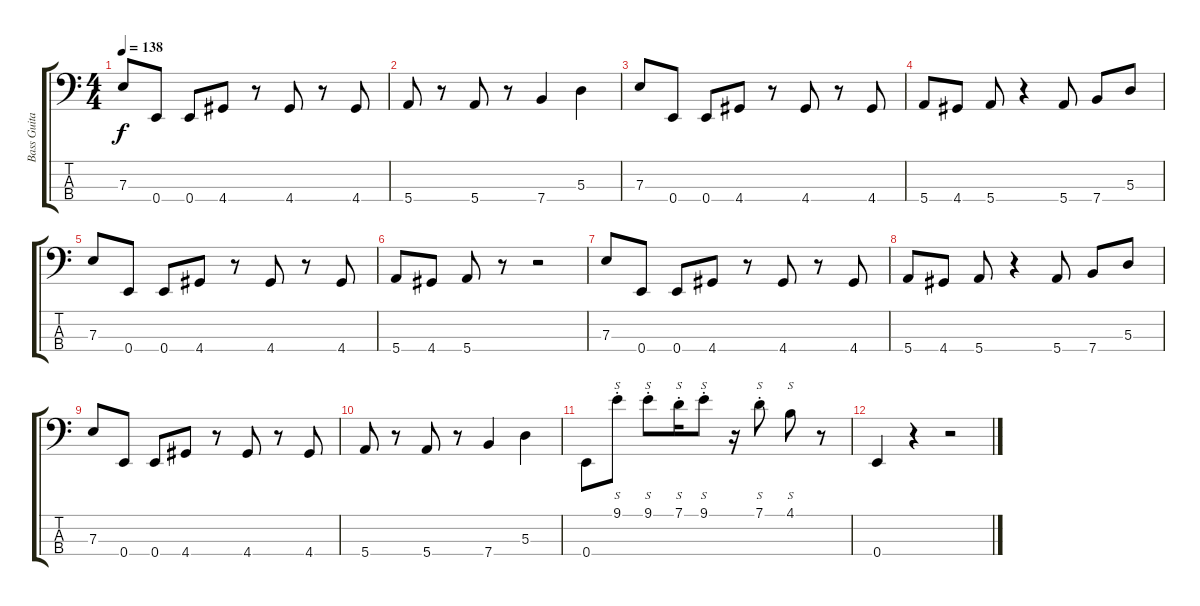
\track ("Bass Guitar" "Bass Guita") {instrument electricbassfinger}
\staff {score tabs}
\tuning (G2 D2 A1 E1) {hide}
\ts (4 4)
\tempo 138
\clef f4
\ks c
7.3.8{dy f} 0.4.8 0.4.8 4.4.8 r.8 4.4.8 r.8 4.4.8 |
5.4.8 r.8 5.4.8 r.8 7.4.4 5.3.4 |
7.3.8 0.4.8 0.4.8 4.4.8 r.8 4.4.8 r.8 4.4.8 |
5.4.8 4.4.8 5.4.8 r.4 5.4.8 7.4.8 5.3.8 |
7.3.8 0.4.8 0.4.8 4.4.8 r.8 4.4.8 r.8 4.4.8 |
5.4.8 4.4.8 5.4.8 r.8 r.2 |
7.3.8 0.4.8 0.4.8 4.4.8 r.8 4.4.8 r.8 4.4.8 |
5.4.8 4.4.8 5.4.8 r.4 5.4.8 7.4.8 5.3.8 |
7.3.8 0.4.8 0.4.8 4.4.8 r.8 4.4.8 r.8 4.4.8 |
5.4.8 r.8 5.4.8 r.8 7.4.4 5.3.4 |
0.4.8 9.1{st}.8{s instrument slapbass1} 9.1{st}.8{s} 7.1{st}.16{s} 9.1{st}.8{s} r.16 7.1{st}.8{s} 4.1.8{s} r.8 |
0.4.4{instrument electricbassfinger} r.4 r.2
